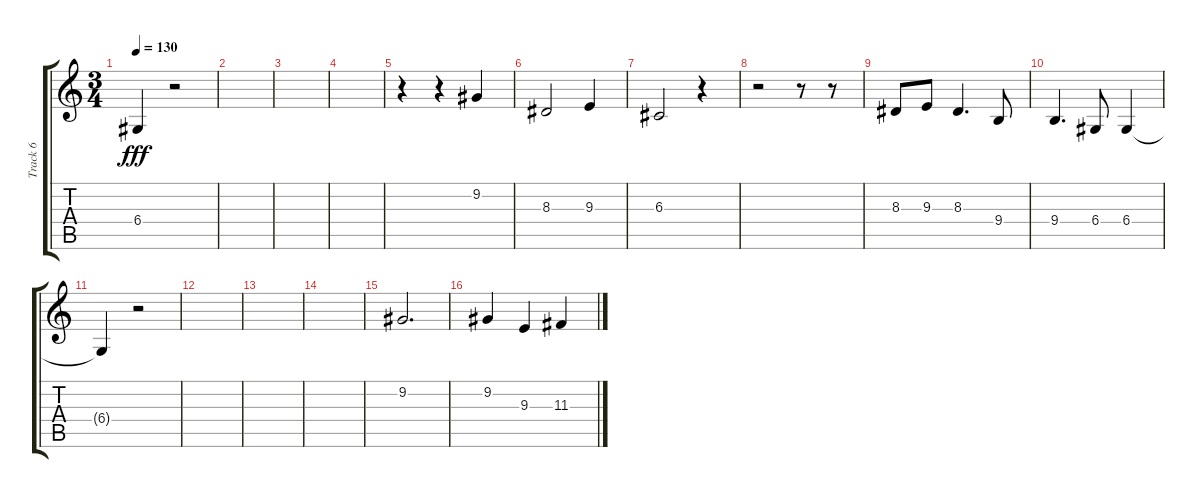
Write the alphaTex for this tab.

\track ("Track 6" "Track 6") {instrument viola}
\staff {score tabs}
\tuning (E4 B3 G3 D3 A2 E2) {hide}
\ts (3 4)
\tempo 130
\clef g2
\ks c
6.4{t}.4{dy fff} r.2 |
|
|
|
r.4 r.4 9.2.4 |
8.3.2 9.3.4 |
6.3.2 r.4 |
r.2 r.8 r.8 |
8.3.8 9.3.8 8.3.4{d} 9.4.8 |
9.4.4{d} 6.4.8 6.4.4 |
6.4{t}.4 r.2 |
|
|
|
9.2.2{d} |
9.2.4 9.3.4 11.3.4
